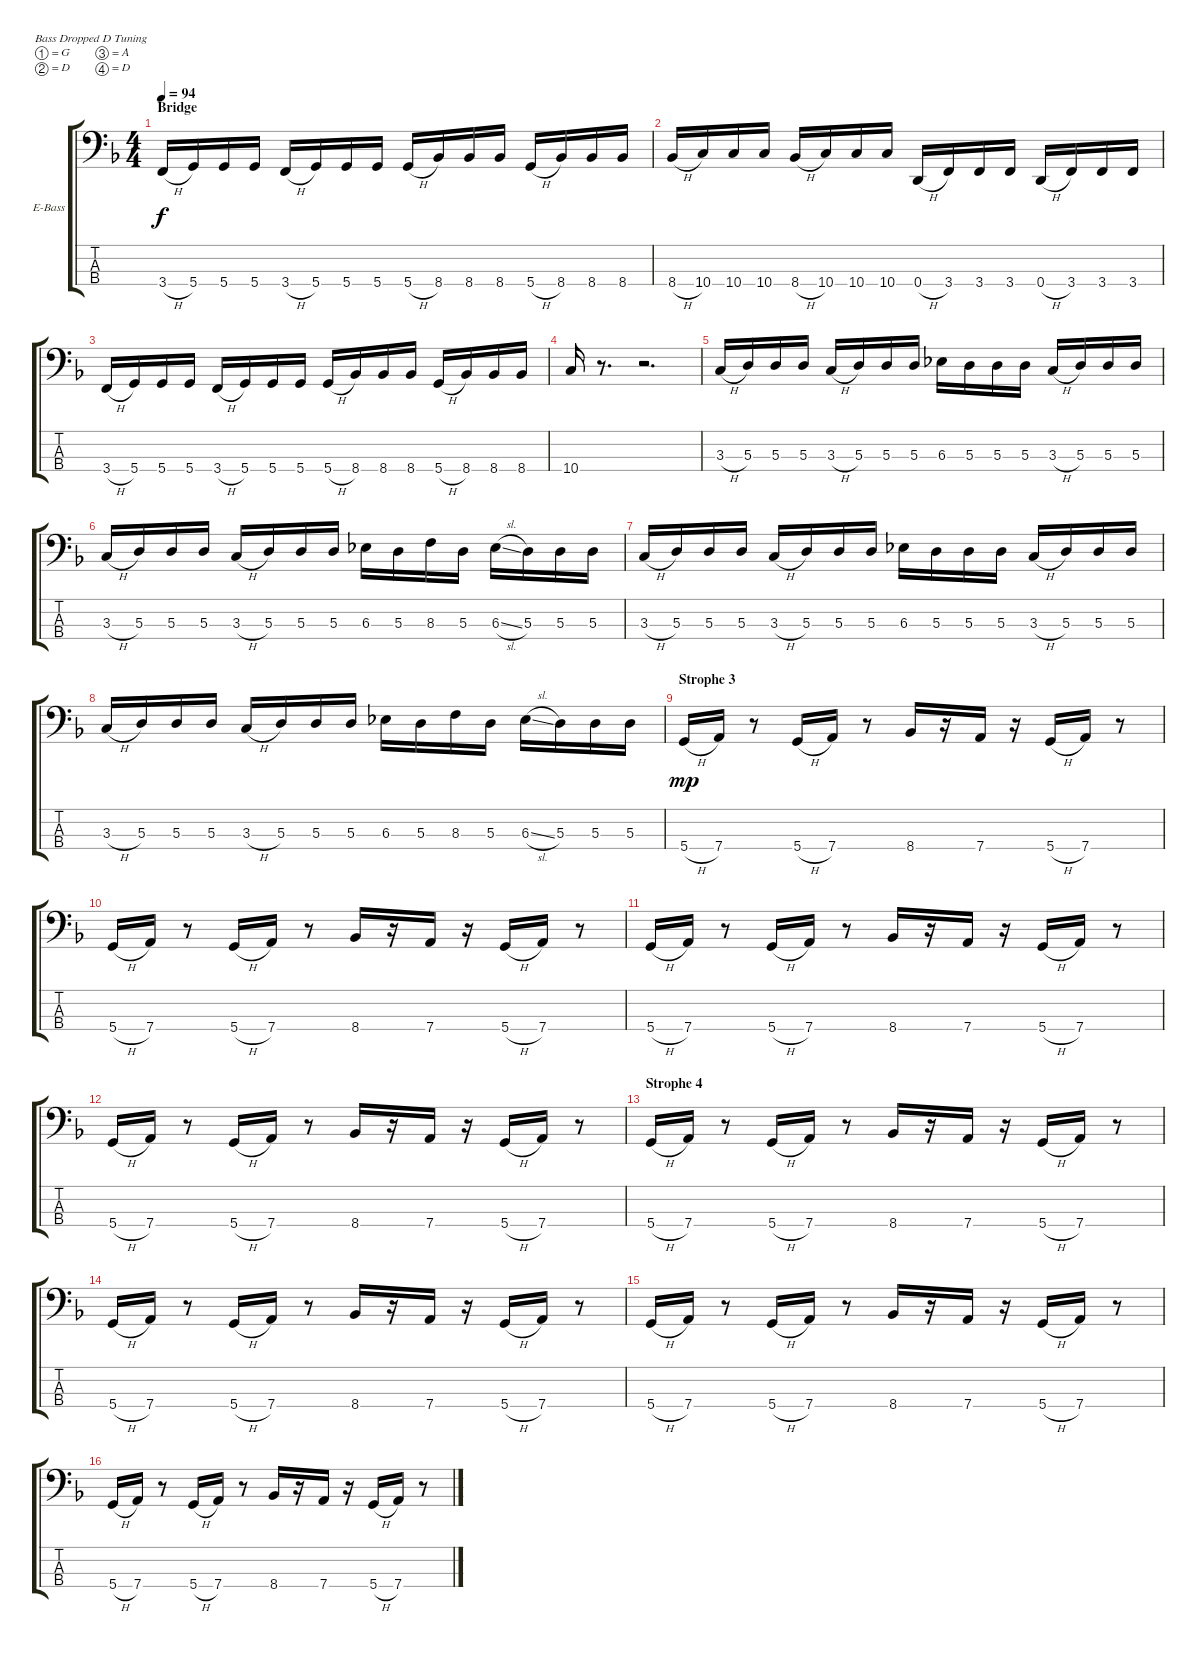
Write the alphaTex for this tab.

\defaultSystemsLayout 4
\bracketExtendMode groupsimilarinstruments
\firstSystemTrackNameOrientation horizontal
\otherSystemsTrackNameOrientation horizontal
\track ("Electric Bass" "E-Bass") {instrument electricbassfinger}
\staff {score tabs}
\tuning (G2 D2 A1 D1)
\ts (4 4)
\section ("" "Bridge")
\tempo 94
\clef f4
\ks dminor
3.4{h}.16{dy f} 5.4.16 5.4.16 5.4.16 3.4{h}.16 5.4.16 5.4.16 5.4.16 5.4{h}.16 8.4.16 8.4.16 8.4.16 5.4{h}.16 8.4.16 8.4.16 8.4.16 |
8.4{h}.16 10.4.16 10.4.16 10.4.16 8.4{h}.16 10.4.16 10.4.16 10.4.16 0.4{h}.16 3.4.16 3.4.16 3.4.16 0.4{h}.16 3.4.16 3.4.16 3.4.16 |
3.4{h}.16 5.4.16 5.4.16 5.4.16 3.4{h}.16 5.4.16 5.4.16 5.4.16 5.4{h}.16 8.4.16 8.4.16 8.4.16 5.4{h}.16 8.4.16 8.4.16 8.4.16 |
10.4.16 r.8{d} r.2{d} |
3.3{h}.16 5.3.16 5.3.16 5.3.16 3.3{h}.16 5.3.16 5.3.16 5.3.16 6.3.16 5.3.16 5.3.16 5.3.16 3.3{h}.16 5.3.16 5.3.16 5.3.16 |
3.3{h}.16 5.3.16 5.3.16 5.3.16 3.3{h}.16 5.3.16 5.3.16 5.3.16 6.3.16 5.3.16 8.3.16 5.3.16 6.3{sl}.16 5.3.16 5.3.16 5.3.16 |
3.3{h}.16 5.3.16 5.3.16 5.3.16 3.3{h}.16 5.3.16 5.3.16 5.3.16 6.3.16 5.3.16 5.3.16 5.3.16 3.3{h}.16 5.3.16 5.3.16 5.3.16 |
3.3{h}.16 5.3.16 5.3.16 5.3.16 3.3{h}.16 5.3.16 5.3.16 5.3.16 6.3.16 5.3.16 8.3.16 5.3.16 6.3{sl}.16 5.3.16 5.3.16 5.3.16 |
\section ("" "Strophe 3")
5.4{h}.16{dy mp} 7.4.16 r.8 5.4{h}.16 7.4.16 r.8 8.4.16 r.16 7.4.16 r.16 5.4{h}.16 7.4.16 r.8 |
5.4{h}.16 7.4.16 r.8 5.4{h}.16 7.4.16 r.8 8.4.16 r.16 7.4.16 r.16 5.4{h}.16 7.4.16 r.8 |
5.4{h}.16 7.4.16 r.8 5.4{h}.16 7.4.16 r.8 8.4.16 r.16 7.4.16 r.16 5.4{h}.16 7.4.16 r.8 |
5.4{h}.16 7.4.16 r.8 5.4{h}.16 7.4.16 r.8 8.4.16 r.16 7.4.16 r.16 5.4{h}.16 7.4.16 r.8 |
\section ("" "Strophe 4")
5.4{h}.16 7.4.16 r.8 5.4{h}.16 7.4.16 r.8 8.4.16 r.16 7.4.16 r.16 5.4{h}.16 7.4.16 r.8 |
5.4{h}.16 7.4.16 r.8 5.4{h}.16 7.4.16 r.8 8.4.16 r.16 7.4.16 r.16 5.4{h}.16 7.4.16 r.8 |
5.4{h}.16 7.4.16 r.8 5.4{h}.16 7.4.16 r.8 8.4.16 r.16 7.4.16 r.16 5.4{h}.16 7.4.16 r.8 |
5.4{h}.16 7.4.16 r.8 5.4{h}.16 7.4.16 r.8 8.4.16 r.16 7.4.16 r.16 5.4{h}.16 7.4.16 r.8
